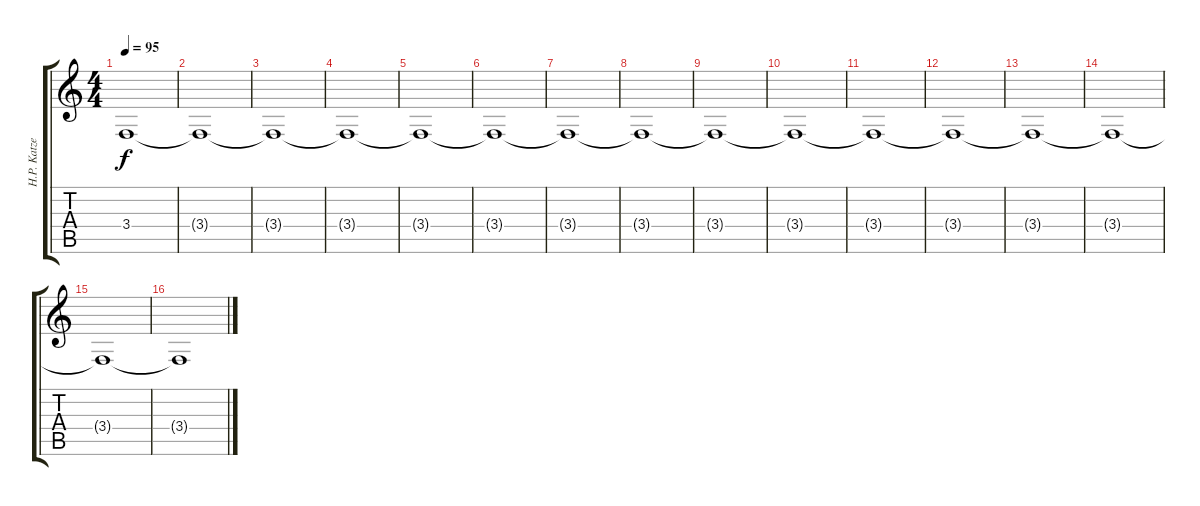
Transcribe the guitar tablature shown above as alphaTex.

\track ("H.P. Katzenburg (Bells)" "H.P. Katze") {instrument synthvoice}
\staff {score tabs}
\tuning (E4 B3 G3 D3 A2 E2) {hide}
\ts (4 4)
\tempo 95
\clef g2
\ks c
3.4{t}.1{dy f} |
3.4{t}.1 |
3.4{t}.1 |
3.4{t}.1 |
3.4{t}.1 |
3.4{t}.1 |
3.4{t}.1 |
3.4{t}.1 |
3.4{t}.1 |
3.4{t}.1 |
3.4{t}.1 |
3.4{t}.1 |
3.4{t}.1 |
3.4{t}.1 |
3.4{t}.1 |
3.4{t}.1
